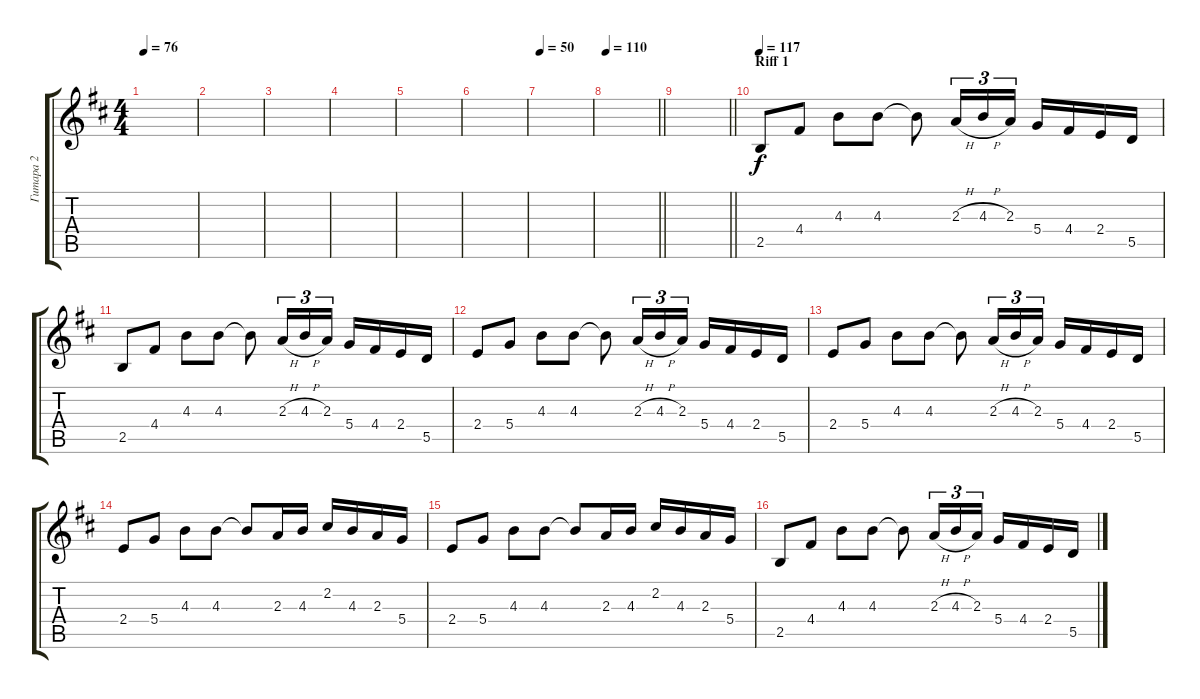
\track ("Гитара 2" "Гитара 2") {instrument distortionguitar}
\staff {score tabs}
\tuning (E4 B3 G3 D3 A2 E2) {hide}
\ts (4 4)
\tempo 76
\clef g2
\ks d
|
|
|
|
|
|
\tempo 50
|
\tempo 110
\barLineRight lightlight
|
\barLineRight lightlight
|
\section ("" "Riff 1")
\tempo 117
2.5.8 4.4.8 4.3.8 4.3.8 4.3{t}.8 2.3{h}.16{tu (3 2)} 4.3{h}.16{tu (3 2)} 2.3.16{tu (3 2)} 5.4.16 4.4.16 2.4.16 5.5.16 |
2.5.8 4.4.8 4.3.8 4.3.8 4.3{t}.8 2.3{h}.16{tu (3 2)} 4.3{h}.16{tu (3 2)} 2.3.16{tu (3 2)} 5.4.16 4.4.16 2.4.16 5.5.16 |
2.4.8 5.4.8 4.3.8 4.3.8 4.3{t}.8 2.3{h}.16{tu (3 2)} 4.3{h}.16{tu (3 2)} 2.3.16{tu (3 2)} 5.4.16 4.4.16 2.4.16 5.5.16 |
2.4.8 5.4.8 4.3.8 4.3.8 4.3{t}.8 2.3{h}.16{tu (3 2)} 4.3{h}.16{tu (3 2)} 2.3.16{tu (3 2)} 5.4.16 4.4.16 2.4.16 5.5.16 |
2.4.8 5.4.8 4.3.8 4.3.8 4.3{t}.8 2.3.16 4.3.16 2.2.16 4.3.16 2.3.16 5.4.16 |
2.4.8 5.4.8 4.3.8 4.3.8 4.3{t}.8 2.3.16 4.3.16 2.2.16 4.3.16 2.3.16 5.4.16 |
2.5.8 4.4.8 4.3.8 4.3.8 4.3{t}.8 2.3{h}.16{tu (3 2)} 4.3{h}.16{tu (3 2)} 2.3.16{tu (3 2)} 5.4.16 4.4.16 2.4.16 5.5.16
